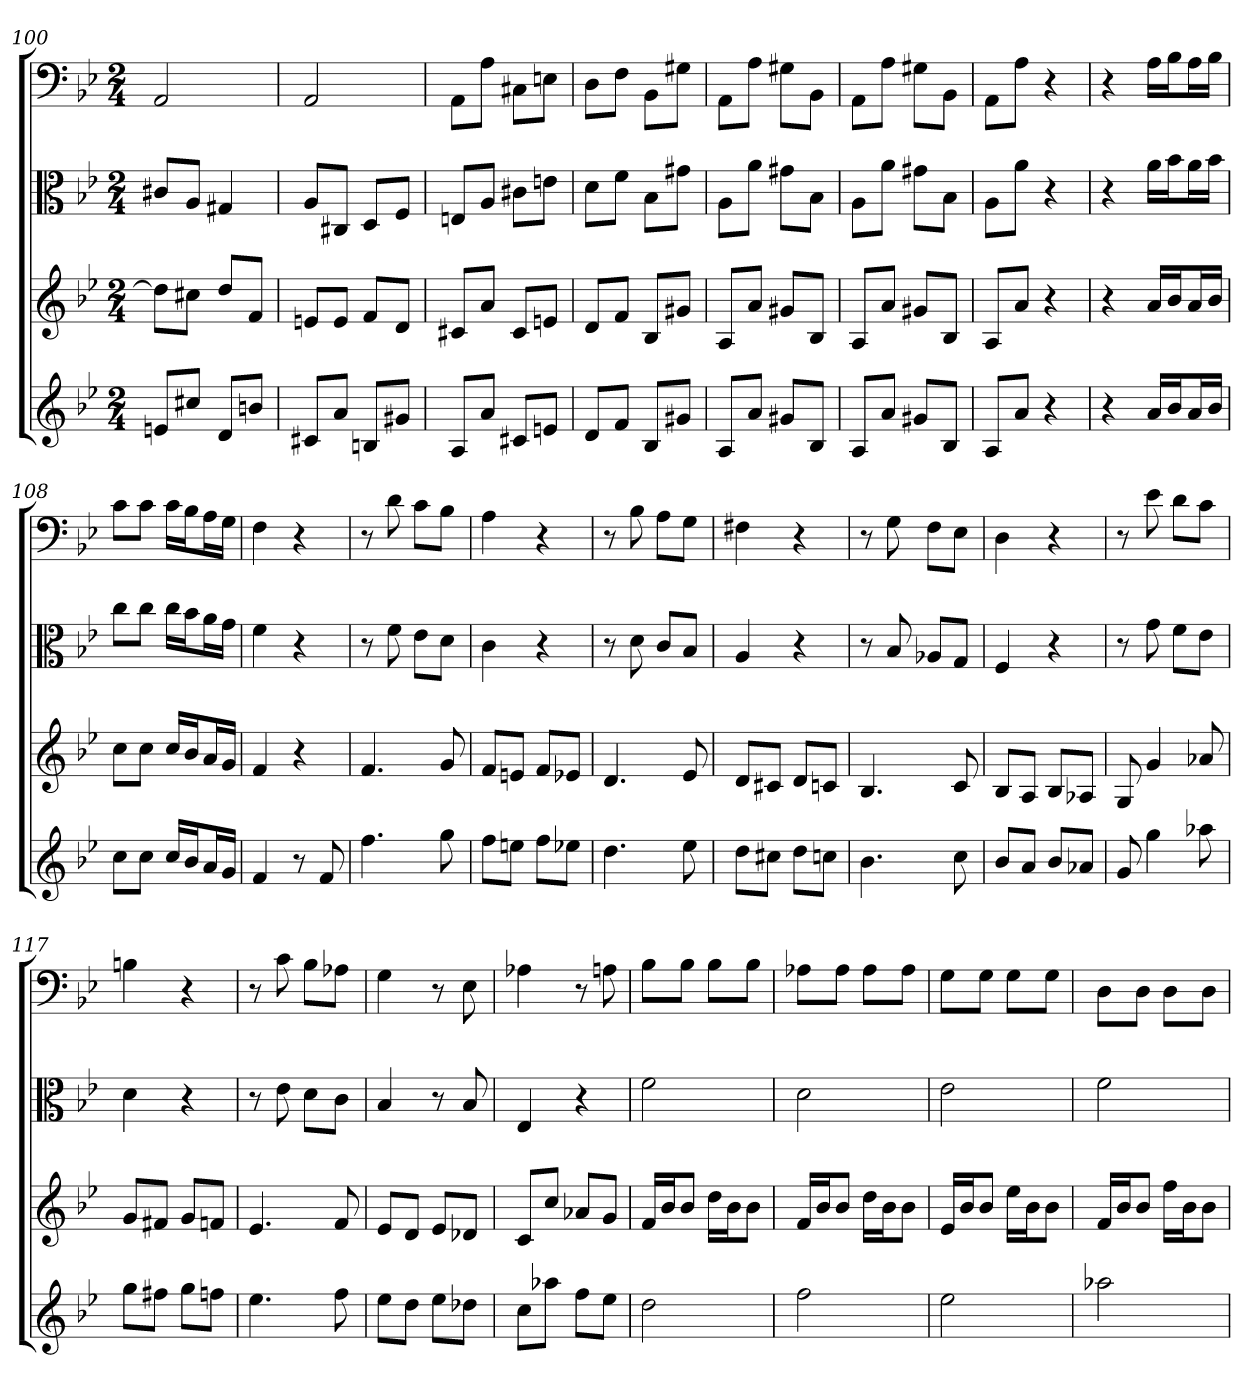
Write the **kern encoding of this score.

**kern	**kern	**kern	**kern
*part4	*part3	*part2	*part1
*staff4	*staff3	*staff2	*staff1
*	*	*clefC3	*clefF4
*k[b-e-]	*k[b-e-]	*k[b-e-]	*k[b-e-]
*g:	*g:	*g:	*g:
*M2/4	*M2/4	*M2/4	*M2/4
=100	=100	=100	=100
8enL	8ddL]	8c#X/L	2AA
8cc#XJ	8cc#XJ	8A/J	.
8dL	8ddL	4G#X	.
8bnJ	8fJ	.	.
=101	=101	=101	=101
8c#XL	8enL	8A/L	2AA
8aJ	8eJ	8C#X/J	.
8BnL	8fL	8D/L	.
8g#XJ	8dJ	8F/J	.
=102	=102	=102	=102
8AL	8c#XL	8En/L	8AA\L
8aJ	8aJ	8A/J	8A\J
8c#XL	8c#L	8c#X\L	8C#X\L
8enJ	8enJ	8en\J	8En\J
=103	=103	=103	=103
8dL	8dL	8d\L	8D\L
8fJ	8fJ	8f\J	8F\J
8B-L	8B-L	8B-\L	8BB-\L
8g#XJ	8g#XJ	8g#X\J	8G#X\J
=104	=104	=104	=104
8AL	8AL	8A\L	8AA\L
8aJ	8aJ	8a\J	8A\J
8g#XL	8g#XL	8g#X\L	8G#X\L
8B-J	8B-J	8B-\J	8BB-\J
=105	=105	=105	=105
8AL	8AL	8A\L	8AA\L
8aJ	8aJ	8a\J	8A\J
8g#XL	8g#XL	8g#X\L	8G#X\L
8B-J	8B-J	8B-\J	8BB-\J
=106	=106	=106	=106
8AL	8AL	8A\L	8AA\L
8aJ	8aJ	8a\J	8A\J
4r	4r	4r	4r
=107	=107	=107	=107
4r	4r	4r	4r
16aLL	16aLL	16a\LL	16A\LL
16b-J	16b-J	16b-\J	16B-\J
16aL	16aL	16a\L	16A\L
16b-JJ	16b-JJ	16b-\JJ	16B-\JJ
=108	=108	=108	=108
8ccL	8ccL	8cc\L	8c\L
8ccJ	8ccJ	8cc\J	8c\J
16ccLL	16ccLL	16cc\LL	16c\LL
16b-J	16b-J	16b-\J	16B-\J
16aL	16aL	16a\L	16A\L
16gJJ	16gJJ	16g\JJ	16G\JJ
=109	=109	=109	=109
4f	4f	4f	4F
8r	4r	4r	4r
8f	.	.	.
=110	=110	=110	=110
4.ff	4.f	8r	8r
.	.	8f	8d
.	.	8e-\L	8c\L
8gg	8g	8d\J	8B-\J
=111	=111	=111	=111
8ffL	8fL	4c	4A
8eenJ	8enJ	.	.
8ffL	8fL	4r	4r
8ee-XJ	8e-XJ	.	.
=112	=112	=112	=112
4.dd	4.d	8r	8r
.	.	8d	8B-
.	.	8c/L	8A\L
8ee-	8e-	8B-/J	8G\J
=113	=113	=113	=113
8ddL	8dL	4A	4F#X
8cc#XJ	8c#XJ	.	.
8ddL	8dL	4r	4r
8ccnJ	8cnJ	.	.
=114	=114	=114	=114
4.b-	4.B-	8r	8r
.	.	8B-	8G
.	.	8A-X/L	8F\L
8cc	8c	8G/J	8E-\J
=115	=115	=115	=115
8b-L	8B-L	4F	4D
8aJ	8AJ	.	.
8b-L	8B-L	4r	4r
8a-XJ	8A-XJ	.	.
=116	=116	=116	=116
8g	8G	8r	8r
4gg	4g	8g	8e-
.	.	8f\L	8d\L
8aa-X	8a-X	8e-\J	8c\J
=117	=117	=117	=117
8ggL	8gL	4d	4Bn
8ff#XJ	8f#XJ	.	.
8ggL	8gL	4r	4r
8ffnJ	8fnJ	.	.
=118	=118	=118	=118
4.ee-	4.e-	8r	8r
.	.	8e-	8c
.	.	8d\L	8B-\L
8ff	8f	8c\J	8A-X\J
=119	=119	=119	=119
8ee-L	8e-L	4B-	4G
8ddJ	8dJ	.	.
8ee-L	8e-L	8r	8r
8dd-XJ	8d-XJ	8B-	8E-
=120	=120	=120	=120
8ccL	8cL	4E-	4A-X
8aa-XJ	8ccJ	.	.
8ffL	8a-XL	4r	8r
8ee-J	8gJ	.	8An
=121	=121	=121	=121
2dd	16fLL	2f	8B-\L
.	16b-J	.	.
.	8b-J	.	8B-\J
.	16ddLL	.	8B-\L
.	16b-J	.	.
.	8b-J	.	8B-\J
=122	=122	=122	=122
2ff	16fLL	2d	8A-X\L
.	16b-J	.	.
.	8b-J	.	8A-\J
.	16ddLL	.	8A-\L
.	16b-J	.	.
.	8b-J	.	8A-\J
=123	=123	=123	=123
2ee-	16e-LL	2e-	8G\L
.	16b-J	.	.
.	8b-J	.	8G\J
.	16ee-LL	.	8G\L
.	16b-J	.	.
.	8b-J	.	8G\J
=124	=124	=124	=124
2aa-X	16fLL	2f	8D\L
.	16b-J	.	.
.	8b-J	.	8D\J
.	16ffLL	.	8D\L
.	16b-J	.	.
.	8b-J	.	8D\J
=	=	=	=
*-	*-	*-	*-
